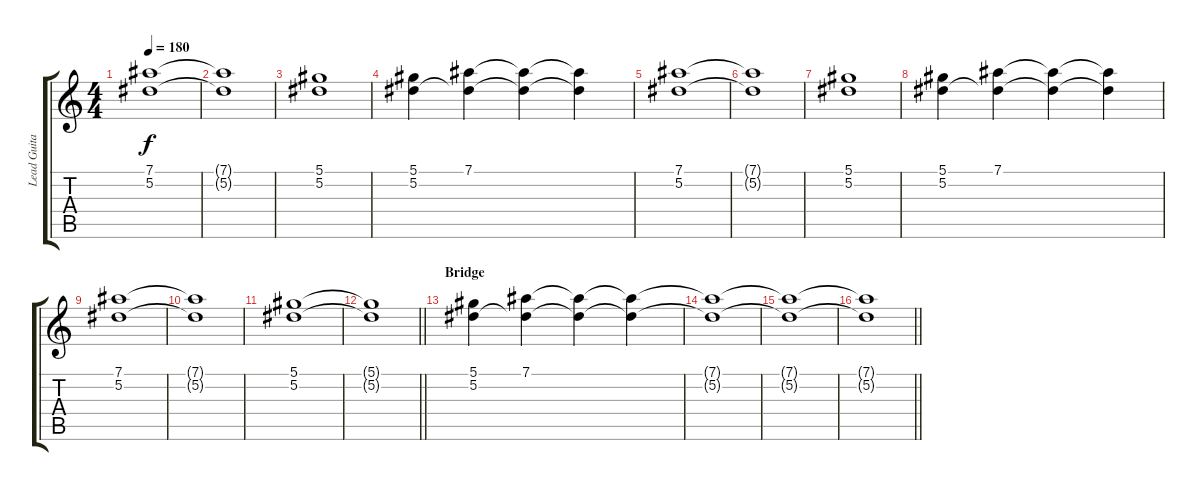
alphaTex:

\track ("Lead Guitar" "Lead Guita") {instrument distortionguitar}
\staff {score tabs}
\tuning (Eb4 Bb3 Gb3 Db3 Ab2 Db2) {hide}
\ts (4 4)
\tempo 180
\clef g2
\ks c
(7.1 5.2).1{dy f} |
(7.1{t} 5.2{t}).1 |
(5.1 5.2).1 |
(5.1 5.2).4 (7.1 5.2{t}).4 (7.1{t} 5.2{t}).4 (7.1{t} 5.2{t}).4 |
(7.1 5.2).1 |
(7.1{t} 5.2{t}).1 |
(5.1 5.2).1 |
(5.1 5.2).4 (7.1 5.2{t}).4 (7.1{t} 5.2{t}).4 (7.1{t} 5.2{t}).4 |
(7.1 5.2).1 |
(7.1{t} 5.2{t}).1 |
(5.1 5.2).1 |
\barLineRight lightlight
(5.1{t} 5.2{t}).1 |
\section ("" "Bridge")
(5.1 5.2).4{volume 0} (7.1 5.2{t}).4 (7.1{t} 5.2{t}).4 (7.1{t} 5.2{t}).4 |
(7.1{t} 5.2{t}).1 |
(7.1{t} 5.2{t}).1 |
\barLineRight lightlight
(7.1{t} 5.2{t}).1
